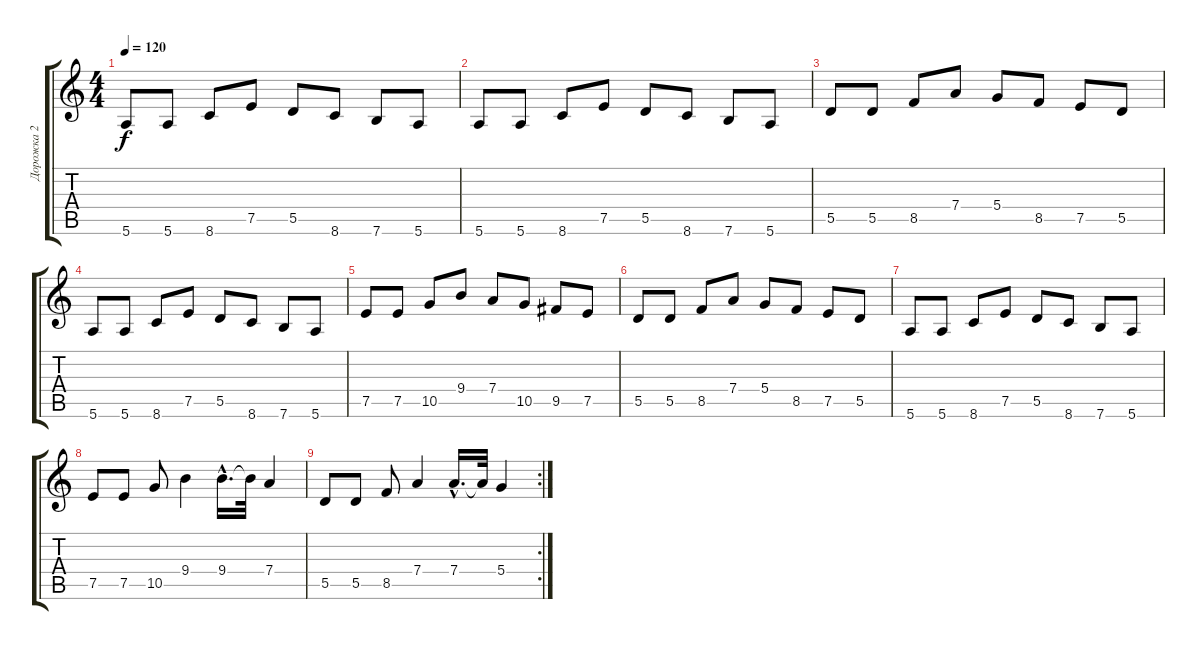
\track ("Дорожка 2" "Дорожка 2") {instrument acousticguitarsteel}
\staff {score tabs}
\tuning (E4 B3 G3 D3 A2 E2) {hide}
\ts (4 4)
\tempo 120
\clef g2
\ks c
5.6.8{dy f instrument acousticguitarsteel} 5.6.8 8.6.8 7.5.8 5.5.8 8.6.8 7.6.8 5.6.8 |
5.6.8 5.6.8 8.6.8 7.5.8 5.5.8 8.6.8 7.6.8 5.6.8 |
5.5.8 5.5.8 8.5.8 7.4.8 5.4.8 8.5.8 7.5.8 5.5.8 |
5.6.8 5.6.8 8.6.8 7.5.8 5.5.8 8.6.8 7.6.8 5.6.8 |
7.5.8 7.5.8 10.5.8 9.4.8 7.4.8 10.5.8 9.5.8 7.5.8 |
5.5.8 5.5.8 8.5.8 7.4.8 5.4.8 8.5.8 7.5.8 5.5.8 |
5.6.8 5.6.8 8.6.8 7.5.8 5.5.8 8.6.8 7.6.8 5.6.8 |
7.5.8 7.5.8 10.5.8 9.4.4 9.4{hac}.16{d} 9.4{t}.32 7.4.4 |
\rc 2
5.5.8 5.5.8 8.5.8 7.4.4 7.4{hac}.16{d} 7.4{t}.32 5.4.4
